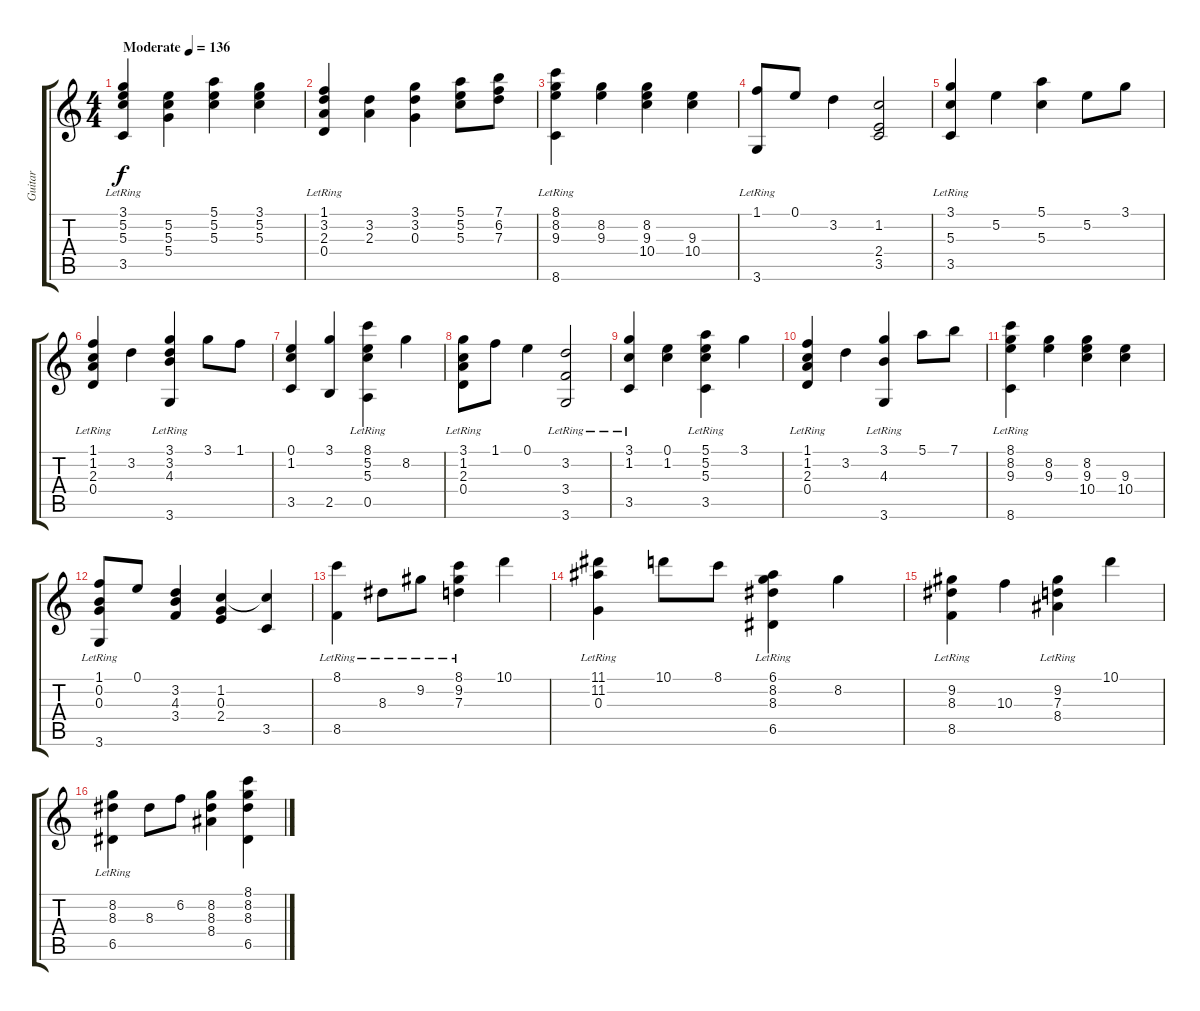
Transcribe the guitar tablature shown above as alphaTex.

\track ("Guitar" "Guitar") {instrument acousticguitarnylon}
\staff {score tabs}
\tuning (E4 B3 G3 D3 A2 E2) {hide}
\ts (4 4)
\tempo (136 "Moderate")
\clef g2
\ks c
(3.1 5.2 5.3 3.5{lr}).4{dy f instrument acousticguitarnylon} (5.2 5.3 5.4).4 (5.1 5.2 5.3).4 (3.1 5.2 5.3).4 |
(1.1 3.2 2.3 0.4{lr}).4 (3.2 2.3).4 (3.1 3.2 0.3).4 (5.1 5.2 5.3).8 (7.1 6.2 7.3).8 |
(8.1 8.2 9.3 8.6{lr}).4 (8.2 9.3).4 (8.2 9.3 10.4).4 (9.3 10.4).4 |
(1.1 3.6{lr}).8 0.1.8 3.2.4 (1.2 2.4 3.5).2 |
(3.1 5.3 3.5{lr}).4 5.2.4 (5.1 5.3).4 5.2.8 3.1.8 |
(1.1 1.2 2.3 0.4{lr}).4 3.2.4 (3.1 3.2 4.3 3.6{lr}).4 3.1.8 1.1.8 |
(0.1 1.2 3.5).4 (3.1 2.5).4 (8.1 5.2 5.3 0.5{lr}).4 8.2.4 |
(3.1 1.2 2.3 0.4{lr}).8 1.1.8 0.1.4 (3.2 3.4 3.6{lr}).2 |
(3.1 1.2 3.5{lr}).4 (0.1 1.2).4 (5.1 5.2 5.3 3.5{lr}).4 3.1.4 |
(1.1 1.2 2.3 0.4{lr}).4 3.2.4 (3.1 4.3 3.6{lr}).4 5.1.8 7.1.8 |
(8.1 8.2 9.3 8.6{lr}).4 (8.2 9.3).4 (8.2 9.3 10.4).4 (9.3 10.4).4 |
(1.1 0.2 0.3 3.6{lr}).8 0.1.8 (3.2 4.3 3.4).4 (1.2 0.3 2.4).4 (1.2{t} 3.5).4 |
(8.1{lr} 8.5{lr}).4 8.3{lr}.8 9.2{lr}.8 (8.1{lr} 9.2 7.3).4 10.1.4 |
(11.1 11.2 0.3{lr}).4 10.1.8 8.1.8 (6.1 8.2 8.3 6.5{lr}).4 8.2.4 |
(9.2 8.3 8.5{lr}).4 10.3.4 (9.2 7.3 8.4{lr}).4 10.1.4 |
(8.2 8.3 6.5{lr}).4 8.3.8 6.2.8 (8.2 8.3 8.4).4 (8.1 8.2 8.3 6.5).4
